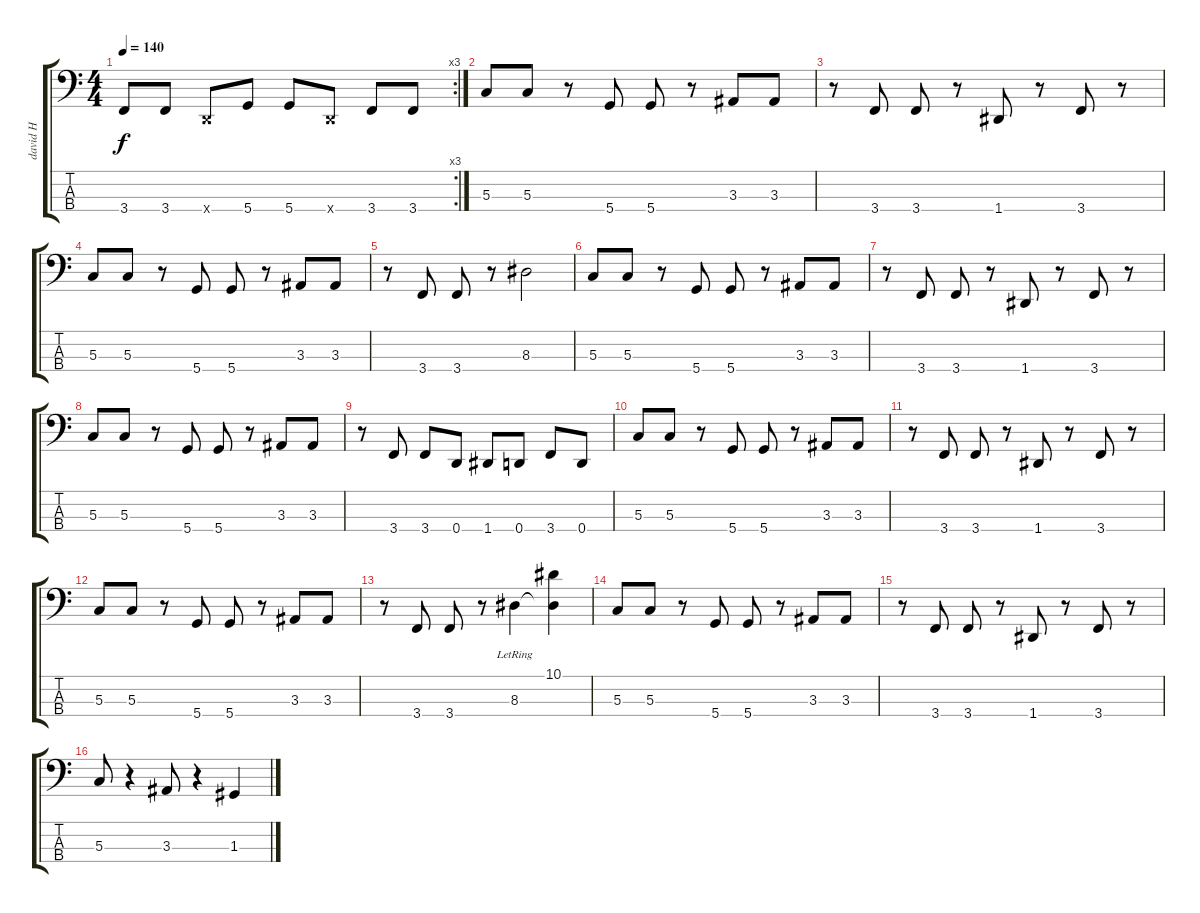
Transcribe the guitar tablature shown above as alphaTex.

\track ("david H" "david H") {instrument electricbassfinger}
\staff {score tabs}
\tuning (F2 C2 G1 D1) {hide}
\rc 3
\ts (4 4)
\tempo 140
\clef f4
\ks c
3.4.8{dy f} 3.4.8 0.4{x}.8 5.4.8 5.4.8 0.4{x}.8 3.4.8 3.4.8 |
5.3.8 5.3.8 r.8 5.4.8 5.4.8 r.8 3.3.8 3.3.8 |
r.8 3.4.8 3.4.8 r.8 1.4.8 r.8 3.4.8 r.8 |
5.3.8 5.3.8 r.8 5.4.8 5.4.8 r.8 3.3.8 3.3.8 |
r.8 3.4.8 3.4.8 r.8 8.3.2 |
5.3.8 5.3.8 r.8 5.4.8 5.4.8 r.8 3.3.8 3.3.8 |
r.8 3.4.8 3.4.8 r.8 1.4.8 r.8 3.4.8 r.8 |
5.3.8 5.3.8 r.8 5.4.8 5.4.8 r.8 3.3.8 3.3.8 |
r.8 3.4.8 3.4.8 0.4.8 1.4.8 0.4.8 3.4.8 0.4.8 |
5.3.8 5.3.8 r.8 5.4.8 5.4.8 r.8 3.3.8 3.3.8 |
r.8 3.4.8 3.4.8 r.8 1.4.8 r.8 3.4.8 r.8 |
5.3.8 5.3.8 r.8 5.4.8 5.4.8 r.8 3.3.8 3.3.8 |
r.8 3.4.8 3.4.8 r.8 8.3{lr}.4 (10.1 8.3{t}).4 |
5.3.8 5.3.8 r.8 5.4.8 5.4.8 r.8 3.3.8 3.3.8 |
r.8 3.4.8 3.4.8 r.8 1.4.8 r.8 3.4.8 r.8 |
5.3.8 r.4 3.3.8 r.4 1.3.4
